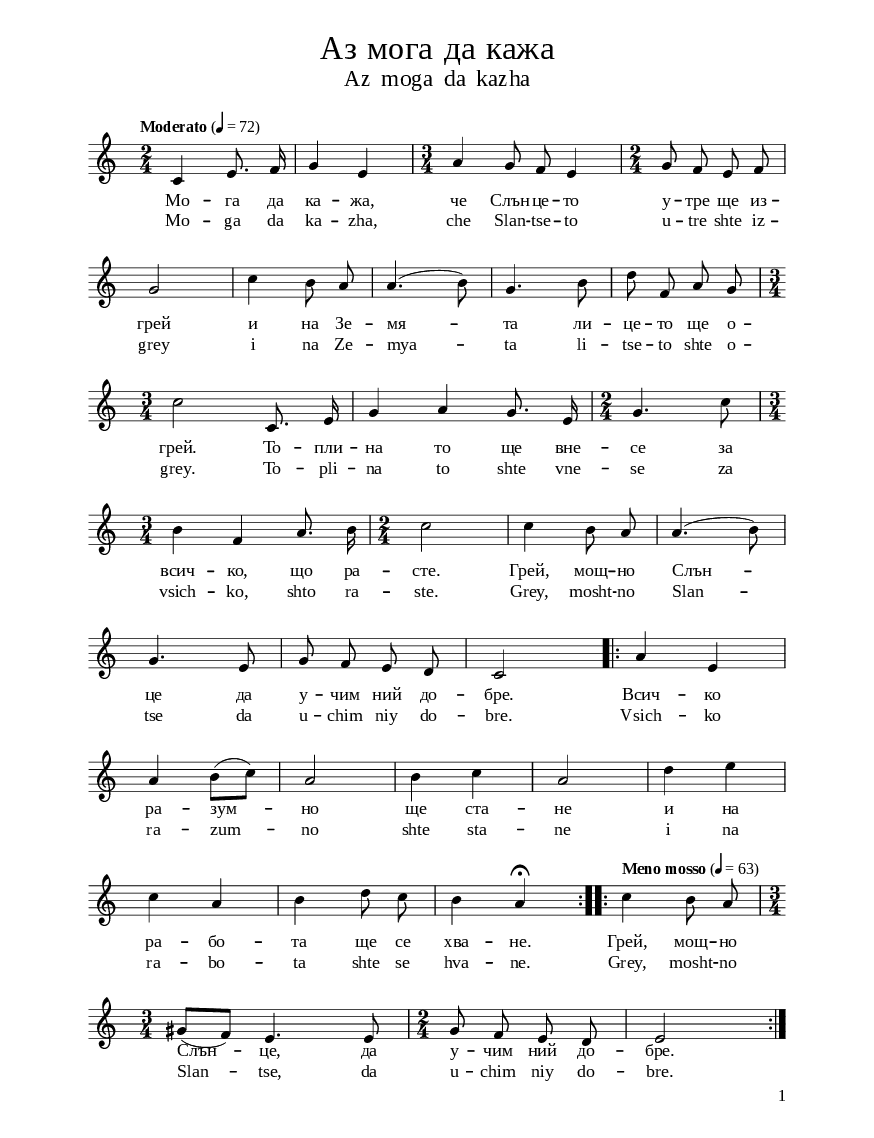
\version "2.20.0"

\paper {
  #(set-paper-size "a5")
}

\bookpart {
  \paper {
    print-all-headers = ##t
    print-page-number = ##t
    print-first-page-number = ##t

    % put page numbers on the bottom
    oddHeaderMarkup = \markup ""
    evenHeaderMarkup = \markup ""
    oddFooterMarkup = \markup
    \fill-line {
      ""
      \on-the-fly #print-page-number-check-first \fromproperty #'page:page-number-string
    }
    evenFooterMarkup = \markup
    \fill-line {
      \on-the-fly #print-page-number-check-first \fromproperty #'page:page-number-string
      ""
    }

    left-margin = 1.5\cm
    right-margin = 1.5\cm
    top-margin = 1.6\cm
    bottom-margin = 1.2\cm
    ragged-bottom = ##t % do not spread the staves to fill the whole vertical space

    % change lyrics and titles font (affects notes also)
    fonts =
    #(make-pango-font-tree
      "Times New Roman"
      "DejaVu Sans"
      "DejaVu Sans Mono"
      (/ (* staff-height pt) 3.6))

    % change distance between staves
    system-system-spacing =
    #'((basic-distance . 12)
       (minimum-distance . 6)
       (padding . 1)
       (stretchability . 12))
  }

  \header {
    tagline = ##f
  }

  \score{
    \layout {
      indent = 0.0\cm % remove first line indentation
      %ragged-last = ##t % do not spread last line to fill the whole space
      \context {
        \Score
        \omit BarNumber %remove bar numbers
      } % context

      \context {
        % change staff size
        \Staff
        fontSize = #+0 % affects notes size only
        \override StaffSymbol #'staff-space = #(magstep -3)
        \override StaffSymbol #'thickness = #0.5
        \override BarLine #'hair-thickness = #1
        %\override StaffSymbol #'ledger-line-thickness = #'(0 . 0)
      }

      \context {
        % adjust space between staff and lyrics and between the two lyric lines
        \Lyrics
        \override VerticalAxisGroup.nonstaff-relatedstaff-spacing = #'((basic-distance . 4.5))
        \override VerticalAxisGroup.nonstaff-nonstaff-spacing = #'((minimum-distance . 2))
      }
    } % layout

    \new Voice \relative c' {
      \clef treble
      \key c \major
      \time 2/4
      \tempo \markup {
        % make tempo note smaller
        \concat {
          "Moderato" \normal-text { " (" }
          \teeny \general-align #Y #DOWN \note #"4" #0.8
          \normal-text { " = 72)" }
        }
      }
      \autoBeamOff
      c4 e8. f16 | g4 e | \time 3/4 a4 g8 f8 e4 | \time 2/4 g8 f e f | \break

      g2 | c4 b8 a8 | a4. (b8) | g4. b8 | d8 f, a g | \break


      \time 3/4 c2 c,8. e16 | g4 a g8. e16 | \time 2/4 g4. c8 | \break

      \time 3/4  b4  f4  a8.  b16 | \time 2/4  | c2 | c4  b8  a8 | a4. (  b8 ) \break |

      g4.  e8 |  g8  f8  e8  d8 | c2 \repeat volta 2 {
        | a'4  e4 \break |
        a4  b8 ( [  c8 ) ] | a2 | b4  c4 | a2 | d4  e4 \break |
        c4  a4 | b4  d8  c8 | b4  a4 ^\fermata
      }
      \repeat volta 2 {
        \tempo \markup {
          % make tempo note smaller
          \concat {
            "Meno mosso " \normal-text { "(" }
            \teeny \general-align #Y #DOWN \note #"4" #0.8
            \normal-text { " = 63)" }
          }
        } | c4  b8  a8 \break |

        \time 3/4  | gis8 ( [  f8 ) ]  e4.  e8 | \time 2/4  | g8  f8  e8  d8 | e2
      }

    }

    \addlyrics {
      Мо -- га да ка -- жа,

      че Слън -- це -- то у -- тре ще из -- грей

      и на Зе -- мя -- та ли -- це -- то ще о -- грей.

      То -- пли -- на то ще вне -- се

      за всич -- ко, що ра -- сте.

      Грей, мощ -- но Слън -- це

      да у -- чим ний до -- бре.

      Всич -- ко ра  -- зум  -- но ще

      ста  -- не и на ра  -- бо  -- та ще

      се хва  -- не. Грей, мощ  -- но Слън

      -- це, да у  -- чим ний до  --
      бре.
    }
    \addlyrics {     Mo -- ga da ka -- zha,

      che Slan -- tse -- to u -- tre shte iz -- grey

      i na Ze -- mya -- ta li -- tse -- to shte o -- grey.

      To -- pli -- na to shte vne -- se

      za vsich -- ko, shto ra -- ste.

      Grey, mosht -- no Slan -- tse

      da u -- chim niy do -- bre.

      Vsich -- ko ra  -- zum  -- no shte

      sta  -- ne i na ra  -- bo  -- ta shte

      se hva  -- ne. Grey, mosht  -- no Slan

      -- tse, da u  -- chim niy do  --
      bre.}

    \header {
      title = \markup \column \normal-text \fontsize #2.5 {
        \center-align
        \line { Аз мога да кажа}
        \vspace #-0.6
        \center-align
        \line \fontsize #-3 { Az moga da kazha}
        \vspace #-0.8
        \center-align
        \line \fontsize #-3 { " " }
      }
    }

    \midi{}

  } % score



  % include foreign translation(s) of the song
 \version "2.20.0"

\markup \fill-line { \fontsize #6 "Ich kann sagen" }
\markup \null
\markup \null
\markup \fontsize #+2.5 {
    \hspace #10
    \override #'(baseline-skip . 2)

        \column {
     \line { " " }
      \line { " " Ich kann sagen, }

 \line { " " dass die Sonne morgen aufgehen }

 \line { " " und das Antlitz der Erde erleuchten wird.}

 \line { " " Sie wird in alles, was wächst, Wärme hineinbringen.}

 \line { " " Scheine, mächtige Sonne, damit wir gut lernen!}

 \line { " " Alle Vernünftbegabten werden sich erheben}

 \line { " " und sich an die Arbeit machen. }

 \line { " " Scheine, mächtige Sonne, damit wir gut lernen!}

 \line { " " Alles vernünftige wird sich erheben}

 \line { " " und wird sich an die Arbeit machen.}

 \line { " " Scheine, mächtige Sonne, damit wir gut lernen! }


    }


}


} % bookpart
